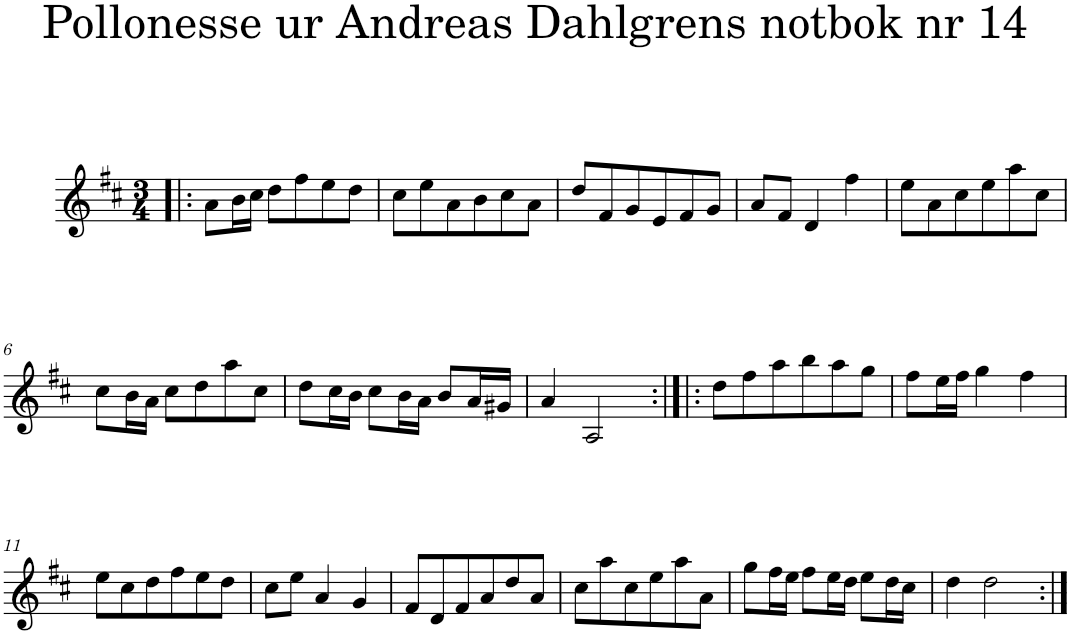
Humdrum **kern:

**kern
*part1
*staff1
*I"Piano
*I'Pno
*clefG2
*k[f#c#]
*D:
*M3/4
=1!|:
8a\L
16b\L
16cc#\JJ
8dd\L
8ff#\
8ee\
8dd\J
=2
8cc#\L
8ee\
8a\
8b\
8cc#\
8a\J
=3
8dd/L
8f#/
8g/
8e/
8f#/
8g/J
=4
8a/L
8f#/J
4d/
4ff#\
=5
8ee\L
8a\
8cc#\
8ee\
8aa\
8cc#\J
!!LO:LB:g=z
=6
8cc#\L
16b\L
16a\JJ
8cc#\L
8dd\
8aa\
8cc#\J
=7
8dd\L
16cc#\L
16b\JJ
8cc#\L
16b\L
16a\JJ
8b/L
16a/L
16g#X/JJ
=8
4a/
2A/
=9:|!|:
8dd\L
8ff#\
8aa\
8bb\
8aa\
8gg\J
=10
8ff#\L
16ee\L
16ff#\JJ
4gg\
4ff#\
!!LO:LB:g=z
=11
8ee\L
8cc#\
8dd\
8ff#\
8ee\
8dd\J
=12
8cc#\L
8ee\J
4a/
4g/
=13
8f#/L
8d/
8f#/
8a/
8dd/
8a/J
=14
8cc#\L
8aa\
8cc#\
8ee\
8aa\
8a\J
=15
8gg\L
16ff#\L
16ee\JJ
8ff#\L
16ee\L
16dd\JJ
8ee\L
16dd\L
16cc#\JJ
=16
4dd\
2dd\
=:|!
*-
